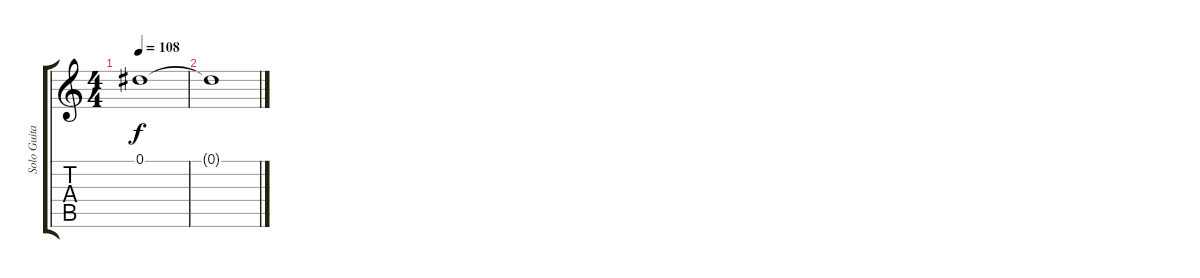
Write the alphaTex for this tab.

\track ("Solo Guitar" "Solo Guita") {instrument distortionguitar}
\staff {score tabs}
\tuning (Eb4 Bb3 Gb3 Db3 Ab2 Eb2) {hide}
\ts (4 4)
\tempo 108
\clef g2
\ks c
0.1.1{dy f volume 6} |
0.1{t}.1
